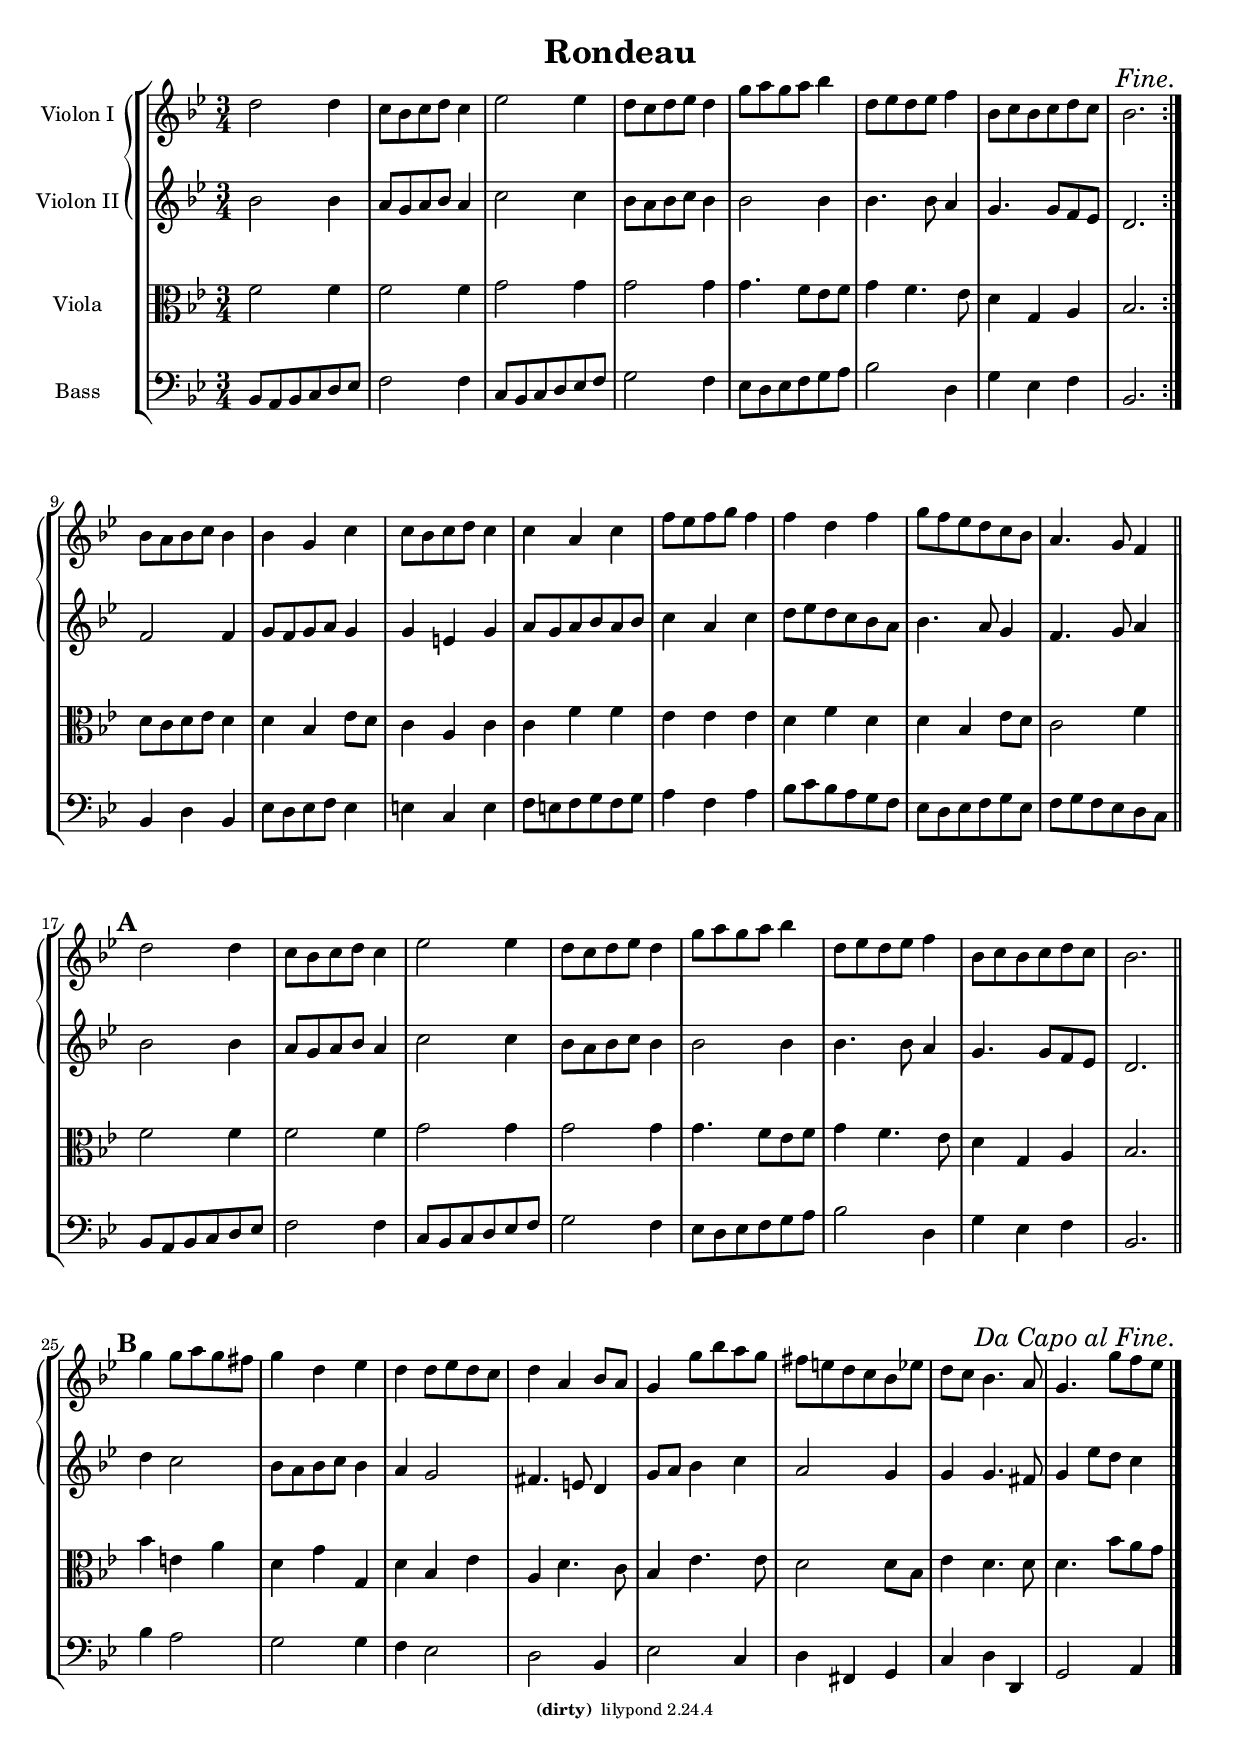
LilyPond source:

\version "2.18.2"

\include "../../general.ily"
\include "../../a4-210x297.ily"

breaks = {
  s2.*8 \break
  s2.*8 \break
  s2.*8 \break
}

#(set-global-staff-size 18)
\version "2.18.2"

\header {
  title = "Rondeau"
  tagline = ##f
}

global = {
  \key bes \major
  \time 3/4
}

violinI = \relative c'' {
  \global
  \repeat volta 2 {
    d2 d4
    c8 bes c d c4
    ees2 ees4
    d8 c d ees d4
    g8 a g a bes4
    
    d,8 ees d ees f4
    bes,8 c bes c d c
    bes2.
    \once \override Score.RehearsalMark #'break-visibility = #begin-of-line-invisible 
    \once \override Score.RehearsalMark #'self-alignment-X = #RIGHT
    \mark \markup {\italic "Fine." } 
  }
  
  bes8 a bes c bes4
  bes g c
  c8 bes c d c4
  
  c a c
  f8 ees f g f4
  f d f
  g8 f ees d c bes
  a4. g8 f4 \bar "||" 
    
  \mark \default 
  d'2 d4
  c8 bes c d c4
  ees2 ees4
  d8 c d ees d4
  g8 a g a bes4
    
  d,8 ees d ees f4
  bes,8 c bes c d c
  bes2. \bar "||" \mark \default
  
  g'4 g8 a g fis
  g4 d ees
  d d8 ees d c
  
  d4 a bes8 a
  g4 g'8 bes a g
  fis e d c bes ees
  d c bes4. a8
  g4. g'8 f ees \bar "|."
  \once \override Score.RehearsalMark #'break-visibility = #begin-of-line-invisible 
  \once \override Score.RehearsalMark #'self-alignment-X = #RIGHT
  \mark \markup {\italic "Da Capo al Fine." } 
}

violinII = \relative c'' {
  \global
  \repeat volta 2 {
    bes2 bes4
    a8 g a bes a4
    c2 c4
    bes8 a bes c bes4
    bes2 bes4
    
    bes4. bes8 a4
    g4. g8 f ees
    d2.
  }
  
  f2 f4
  g8 f g a g4
  g e g
  
  a8 g a bes a bes
  c4 a c
  d8 ees d c bes a
  bes4. a8 g4
  f4. g8 a4 \bar "||"
  
  bes2 bes4
  a8 g a bes a4
  c2 c4
  bes8 a bes c bes4
  bes2 bes4
    
  bes4. bes8 a4
  g4. g8 f ees
  d2. \bar "||"
  
  d'4 c2
  bes8 a bes c bes4
  a g2
  
  fis4. e8 d4
  g8 a bes4 c
  a2 g4
  g g4. fis8
  g4 ees'8 d c4 \bar "|."
}

viola = \relative c' {
  \global
  \repeat volta 2 {
    f2 f4
    f2 f4
    g2 g4
    g2 g4
    g4. f8 ees f
    
    g4 f4. ees8
    d4 g, a
    bes2.
  }
  
  d8 c d ees d4
  d bes ees8 d
  c4 a c
  
  c f f
  ees ees ees 
  d f d
  d bes ees8 d
  c2 f4 \bar "||"
  
  f2 f4
  f2 f4
  g2 g4
  g2 g4
  g4. f8 ees f
    
  g4 f4. ees8
  d4 g, a
  bes2. \bar "||"
  
  bes'4 e, a
  d, g g,
  d' bes ees
  
  a, d4. c8
  bes4 ees4. ees8
  d2 d8 bes
  ees4 d4. d8
  d4. bes'8 a g \bar "|."
}

bass = \relative c {
  \global
  \repeat volta 2 {
    bes8 a bes c d ees
    f2 f4
    c8 bes c d ees f
    g2 f4
    ees8 d ees f g a
    
    bes2 d,4
    g ees f
    bes,2.
  }
  
  bes4 d bes
  ees8 d ees f ees4
  e c e
  
  f8 e f g f g
  a4 f a
  bes8 c bes a g f
  ees d ees f g ees
  f g f ees d c \bar "||"
  
  bes8 a bes c d ees
  f2 f4
  c8 bes c d ees f
  g2 f4
  ees8 d ees f g a
    
  bes2 d,4
  g ees f
  bes,2. \bar "||"
  bes'4 a2
  g g4
  f ees2
  
  d bes4 
  ees2 c4
  d fis, g
  c d d,
  g2 a4 \bar "|."
}

violinIPart = \new Staff \with {
  instrumentName = "Violon I"
} \violinI

violinIIPart = \new Staff \with {
  instrumentName = "Violon II"
} \violinII

violaPart = \new Staff \with {
  instrumentName = "Viola"
} { \clef alto \viola }

bassPart = \new Staff \with {
  instrumentName = "Bass"
} << { \clef "bass" \bass } \breaks >>

\score {
  \new StaffGroup  
  <<
    \new GrandStaff <<
      \violinIPart
      \violinIIPart
    >>
    \violaPart
    \bassPart
  >>
  \layout { }
}

